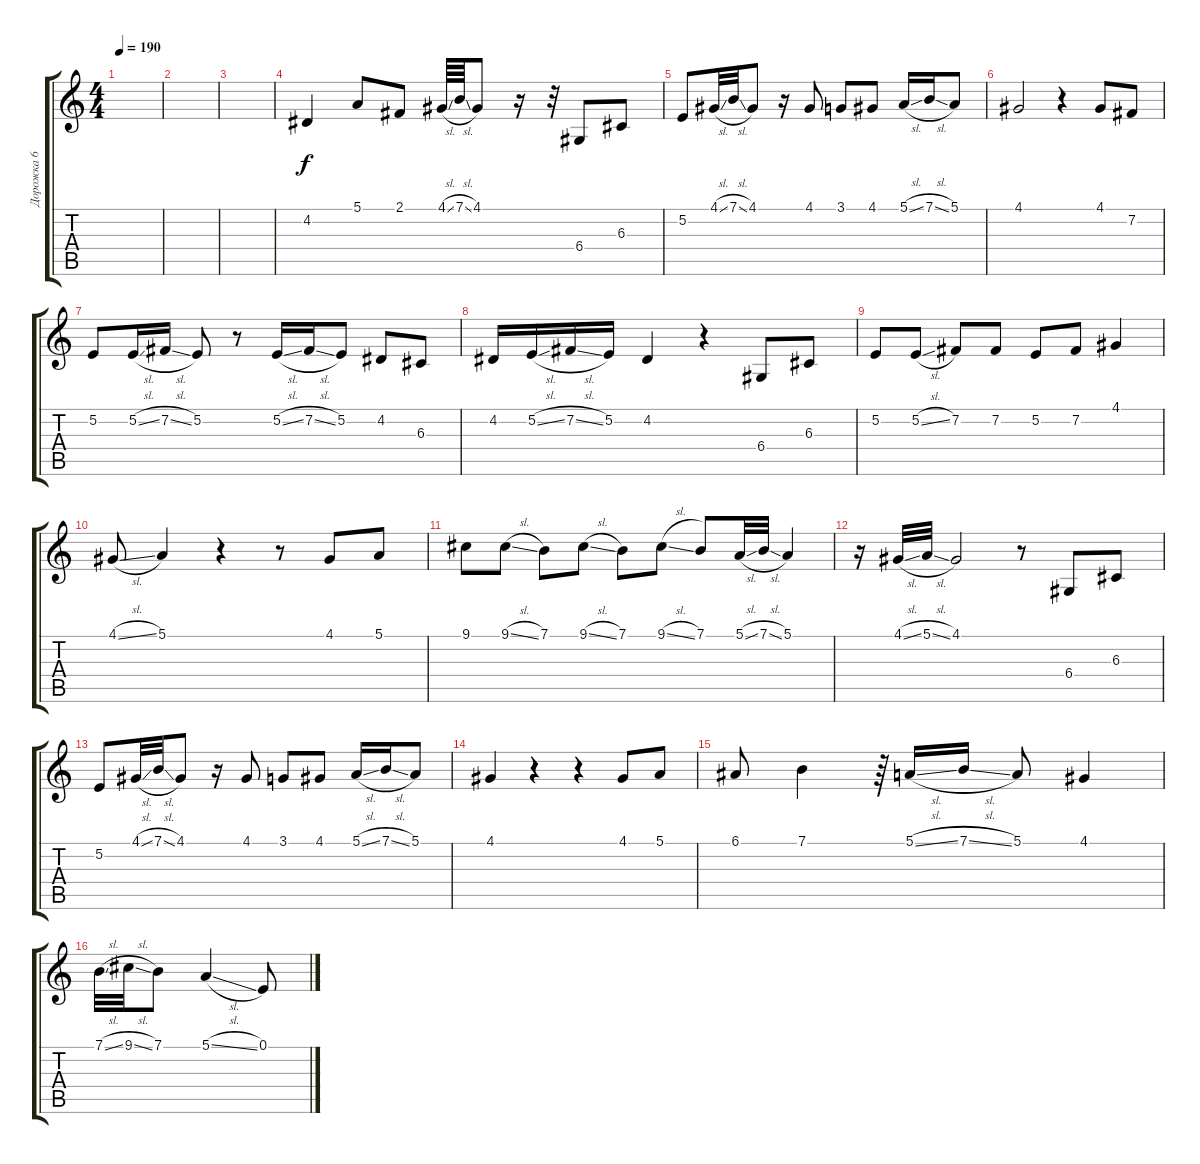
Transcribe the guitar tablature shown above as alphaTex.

\track ("Дорожка 6" "Дорожка 6") {instrument pad6metallic}
\staff {score tabs}
\tuning (E4 B3 G3 D3 A2 E2) {hide}
\ts (4 4)
\tempo 190
\clef g2
\ks c
|
|
|
4.2.4 5.1.8 2.1.8 4.1{sl}.64 7.1{sl}.64 4.1.8 r.16 r.32 6.4.8 6.3.8 |
5.2.8 4.1{sl}.32 7.1{sl}.32 4.1.8 r.16 4.1.8 3.1.8 4.1.8 5.1{sl}.16 7.1{sl}.16 5.1.8 |
4.1.2 r.4 4.1.8 7.2.8 |
5.2.8 5.2{sl}.16 7.2{sl}.16 5.2.8 r.8 5.2{sl}.16 7.2{sl}.16 5.2.8 4.2.8 6.3.8 |
4.2.16 5.2{sl}.16 7.2{sl}.16 5.2.16 4.2.4 r.4 6.4.8 6.3.8 |
5.2.8 5.2{sl}.8 7.2.8 7.2.8 5.2.8 7.2.8 4.1.4 |
4.1{sl}.8 5.1.4 r.4 r.8 4.1.8 5.1.8 |
9.1.8 9.1{sl}.8 7.1.8 9.1{sl}.8 7.1.8 9.1{sl}.8 7.1.8 5.1{sl}.32 7.1{sl}.32 5.1.4 |
r.16 4.1{sl}.32 5.1{sl}.32 4.1.2 r.8 6.4.8 6.3.8 |
5.2.8 4.1{sl}.32 7.1{sl}.32 4.1.8 r.16 4.1.8 3.1.8 4.1.8 5.1{sl}.16 7.1{sl}.16 5.1.8 |
4.1.4 r.4 r.4 4.1.8 5.1.8 |
6.1.8 7.1.4 r.64 5.1{sl}.16 7.1{sl}.16 5.1.8 4.1.4 |
7.1{sl}.32 9.1{sl}.32 7.1.8 5.1{sl}.4 0.1.8
